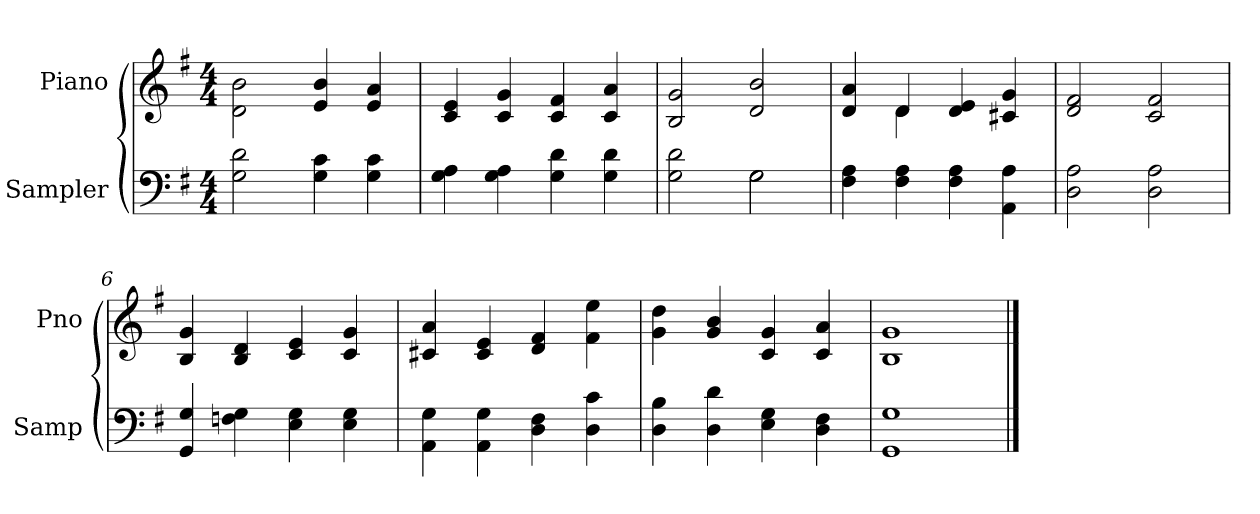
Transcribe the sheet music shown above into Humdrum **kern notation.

**kern	**kern
*part2	*part1
*staff2	*staff1
*I"Sampler	*I"Piano
*I'Samp	*I'Pno
*clefF4	*clefG2
*k[f#]	*k[f#]
*G:	*G:
*M4/4	*M4/4
=1	=1
2G 2d	2d\ 2b\
4G 4c	4e 4b
4G 4c	4e 4a
=2	=2
4G 4A	4c 4e
4G 4A	4c 4g
4G 4d	4c 4f#
4G 4d	4c 4a
=3	=3
*^	*
2G 2d	2ryy	2B 2g
2G\	2G	2d 2b
*v	*v	*
=4	=4
*	*^
4F# 4A	4d 4a	4ryy
4F# 4A	4d/	4d
4F# 4A	4d 4e	2ryy
4AA 4A	4c#X 4g	.
*	*v	*v
=5	=5
2D 2A	2d 2f#
2D 2A	2c 2f#
=6	=6
4GG 4G	4B 4g
4Fn 4G	4B 4d
4E 4G	4c 4e
4E 4G	4c 4g
=7	=7
4AA 4G	4c#X 4a
4AA 4G	4c# 4e
4D 4F#	4d 4f#
4D 4c	4f# 4ee
=8	=8
4D 4B	4g 4dd
4D 4d	4g 4b
4E 4G	4c 4g
4D 4F#	4c 4a
=9	=9
1GG 1G	1B 1g
==	==
*-	*-
